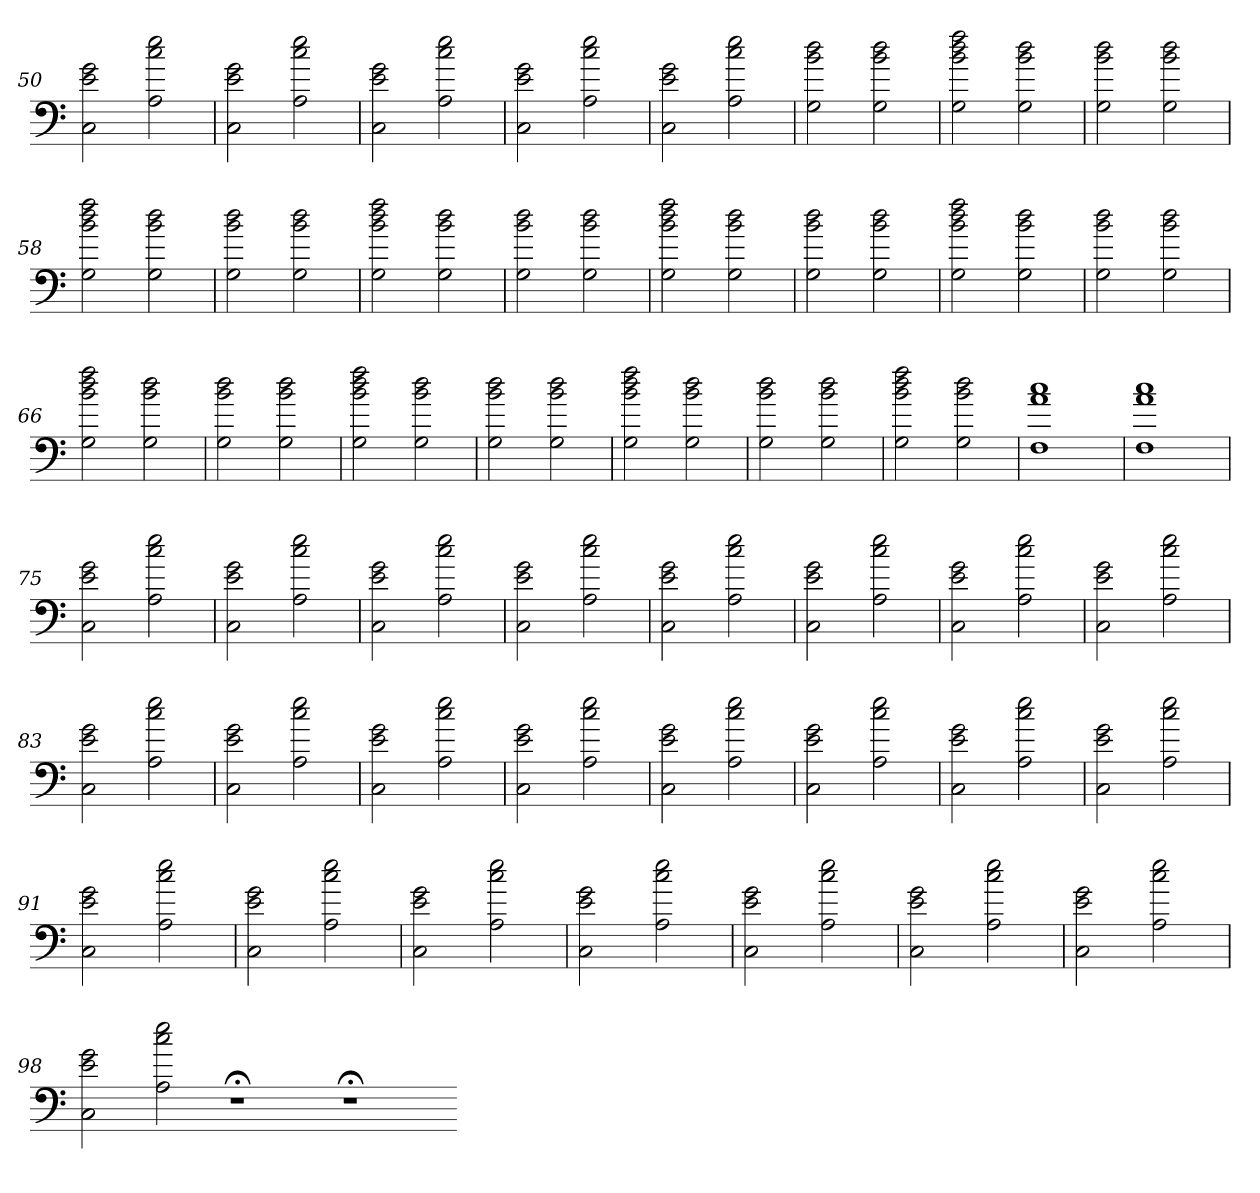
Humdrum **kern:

**kern
*part1
*staff1
=50
2C 2e 2g
2A 2cc 2ee
=51
2C 2e 2g
2A 2cc 2ee
=52
2C 2e 2g
2A 2cc 2ee
=53
2C 2e 2g
2A 2cc 2ee
=54
2C 2e 2g
2A 2cc 2ee
=55
2G 2b 2dd
2G 2b 2dd
=56
2G 2b 2dd 2ff
2G 2b 2dd
=57
2G 2b 2dd
2G 2b 2dd
=58
2G 2b 2dd 2ff
2G 2b 2dd
=59
2G 2b 2dd
2G 2b 2dd
=60
2G 2b 2dd 2ff
2G 2b 2dd
=61
2G 2b 2dd
2G 2b 2dd
=62
2G 2b 2dd 2ff
2G 2b 2dd
=63
2G 2b 2dd
2G 2b 2dd
=64
2G 2b 2dd 2ff
2G 2b 2dd
=65
2G 2b 2dd
2G 2b 2dd
=66
2G 2b 2dd 2ff
2G 2b 2dd
=67
2G 2b 2dd
2G 2b 2dd
=68
2G 2b 2dd 2ff
2G 2b 2dd
=69
2G 2b 2dd
2G 2b 2dd
=70
2G 2b 2dd 2ff
2G 2b 2dd
=71
2G 2b 2dd
2G 2b 2dd
=72
2G 2b 2dd 2ff
2G 2b 2dd
=73
1F 1a 1cc
=74
1F 1a 1cc
=75
2C 2e 2g
2A 2cc 2ee
=76
2C 2e 2g
2A 2cc 2ee
=77
2C 2e 2g
2A 2cc 2ee
=78
2C 2e 2g
2A 2cc 2ee
=79
2C 2e 2g
2A 2cc 2ee
=80
2C 2e 2g
2A 2cc 2ee
=81
2C 2e 2g
2A 2cc 2ee
=82
2C 2e 2g
2A 2cc 2ee
=83
2C 2e 2g
2A 2cc 2ee
=84
2C 2e 2g
2A 2cc 2ee
=85
2C 2e 2g
2A 2cc 2ee
=86
2C 2e 2g
2A 2cc 2ee
=87
2C 2e 2g
2A 2cc 2ee
=88
2C 2e 2g
2A 2cc 2ee
=89
2C 2e 2g
2A 2cc 2ee
=90
2C 2e 2g
2A 2cc 2ee
=91
2C 2e 2g
2A 2cc 2ee
=92
2C 2e 2g
2A 2cc 2ee
=93
2C 2e 2g
2A 2cc 2ee
=94
2C 2e 2g
2A 2cc 2ee
=95
2C 2e 2g
2A 2cc 2ee
=96
2C 2e 2g
2A 2cc 2ee
=97
2C 2e 2g
2A 2cc 2ee
=98
2C 2e 2g
2A 2cc 2ee
1r;<
1r;<
=-
*-
